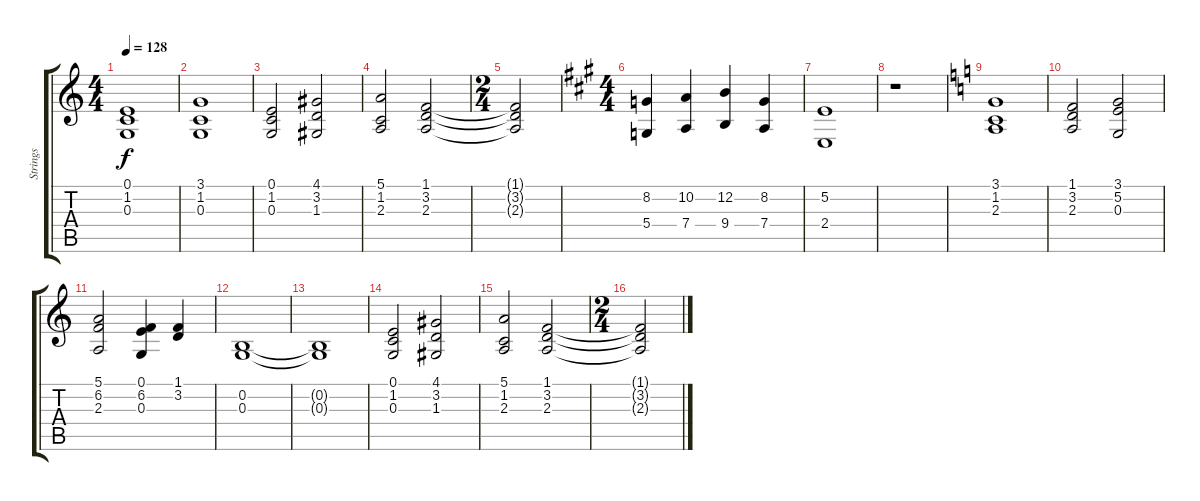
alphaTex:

\track ("Strings" "Strings") {instrument stringensemble2}
\staff {score tabs}
\tuning (E4 B3 G3 D3 A2 E2) {hide}
\ts (4 4)
\tempo 128
\clef g2
\ks c
(0.1 1.2 0.3).1{dy f} |
(3.1 1.2 0.3).1 |
(0.1 1.2 0.3).2 (4.1 3.2 1.3).2 |
(5.1 1.2 2.3).2 (1.1 3.2 2.3).2 |
\ts (2 4)
(1.1{t} 3.2{t} 2.3{t}).2 |
\ts (4 4)
\ks a
(8.2 5.4).4 (10.2 7.4).4 (12.2 9.4).4 (8.2 7.4).4 |
(5.2 2.4).1 |
r.1 |
\ks c
(3.1 1.2 2.3).1 |
(1.1 3.2 2.3).2 (3.1 5.2 0.3).2 |
(5.1 6.2 2.3).2 (0.1 6.2 0.3).4 (1.1 3.2).4 |
(0.2 0.3).1 |
(0.2{t} 0.3{t}).1 |
(0.1 1.2 0.3).2 (4.1 3.2 1.3).2 |
(5.1 1.2 2.3).2 (1.1 3.2 2.3).2 |
\ts (2 4)
(1.1{t} 3.2{t} 2.3{t}).2
